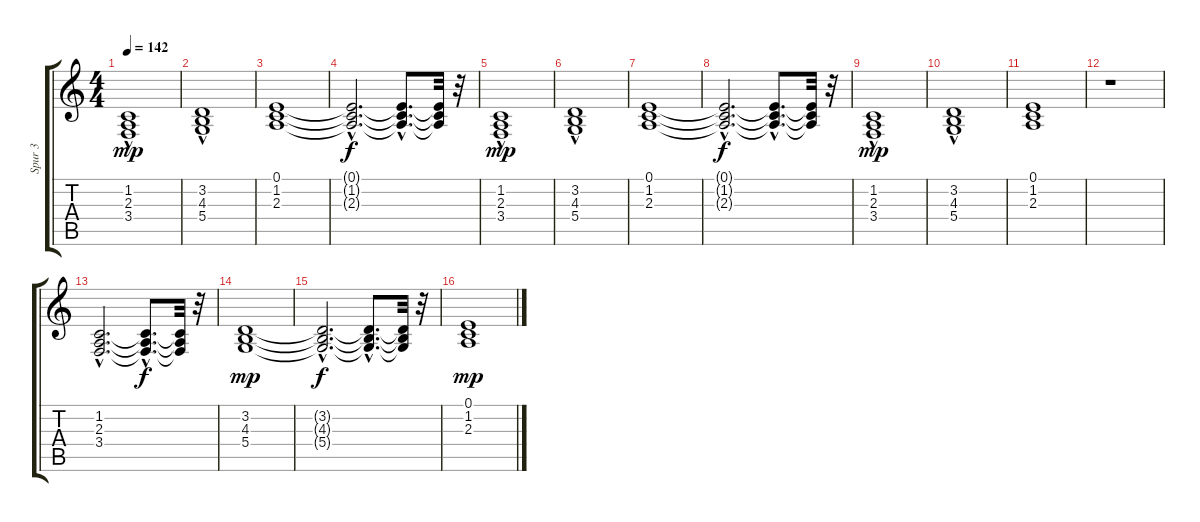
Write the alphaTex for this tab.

\track ("Spur 3" "Spur 3") {instrument cello}
\staff {score tabs}
\tuning (E4 B3 G3 D3 A2 E2) {hide}
\ts (4 4)
\tempo 142
\clef g2
\ks c
(1.2{hac} 2.3 3.4{hac}).1{dy mp} |
(3.2{hac} 4.3{hac} 5.4).1 |
(0.1 1.2 2.3).1 |
(0.1{hac t} 1.2{hac t} 2.3{hac t}).2{d dy f} (0.1{hac t} 1.2{hac t} 2.3{hac t}).8{d} (0.1{t} 1.2{t} 2.3{t}).32 r.32 |
(1.2{hac} 2.3 3.4{hac}).1{dy mp} |
(3.2{hac} 4.3{hac} 5.4).1 |
(0.1 1.2 2.3).1 |
(0.1{hac t} 1.2{hac t} 2.3{hac t}).2{d dy f} (0.1{hac t} 1.2{hac t} 2.3{hac t}).8{d} (0.1{t} 1.2{t} 2.3{t}).32 r.32 |
(1.2{hac} 2.3 3.4{hac}).1{dy mp} |
(3.2{hac} 4.3{hac} 5.4).1 |
(0.1 1.2 2.3).1 |
r.1 |
(1.2{hac} 2.3{hac} 3.4{hac}).2{d} (1.2{hac t} 2.3{hac t} 3.4{hac t}).8{d dy f} (1.2{t} 2.3{t} 3.4{t}).32 r.32 |
(3.2 4.3 5.4).1{dy mp} |
(3.2{hac t} 4.3{hac t} 5.4{hac t}).2{d dy f} (3.2{hac t} 4.3{hac t} 5.4{hac t}).8{d} (3.2{t} 4.3{t} 5.4{t}).32 r.32 |
(0.1 1.2 2.3).1{dy mp}
